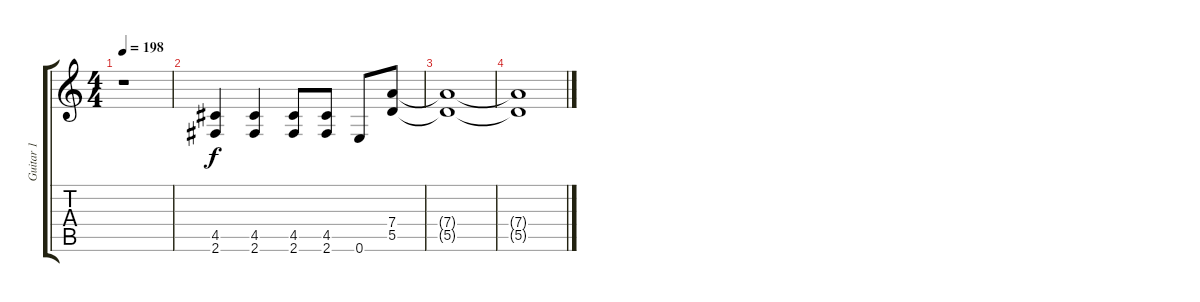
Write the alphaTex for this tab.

\track ("Guitar 1" "Guitar 1") {instrument electricguitarclean}
\staff {score tabs}
\tuning (E4 B3 G3 D3 A2 E2) {hide}
\ts (4 4)
\tempo 198
\clef g2
\ks c
r.1{dy f} |
(4.5 2.6).4 (4.5 2.6).4 (4.5 2.6).8 (4.5 2.6).8 0.6.8 (7.4 5.5).8 |
(7.4{t} 5.5{t}).1 |
(7.4{t} 5.5{t}).1
